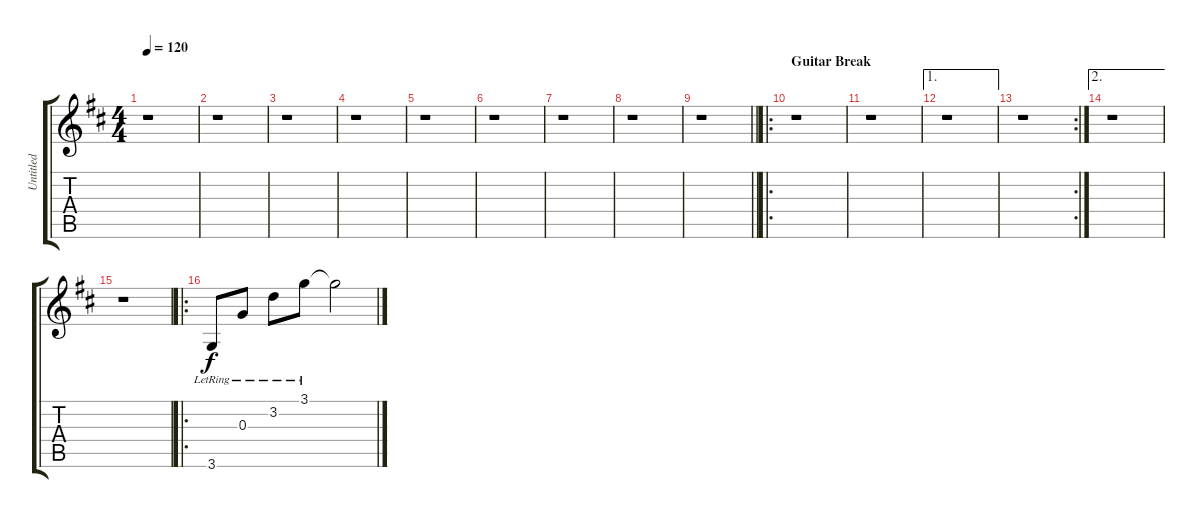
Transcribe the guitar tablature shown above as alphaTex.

\track ("Untitled" "Untitled") {instrument acousticguitarnylon}
\staff {score tabs}
\tuning (E4 B3 G3 D3 A2 E2) {hide}
\ts (4 4)
\tempo 120
\clef g2
\ks d
r.1{dy f instrument acousticguitarnylon} |
r.1 |
r.1 |
r.1 |
r.1 |
r.1 |
r.1 |
r.1 |
\barLineRight lightlight
r.1 |
\ro
\section ("" "Guitar Break")
r.1 |
r.1 |
\ae 1
r.1 |
\rc 2
r.1 |
\ae 2
r.1 |
r.1 |
\ro
3.6{lr}.8 0.3{lr}.8 3.2{lr}.8 3.1{lr}.8 3.1{t}.2
